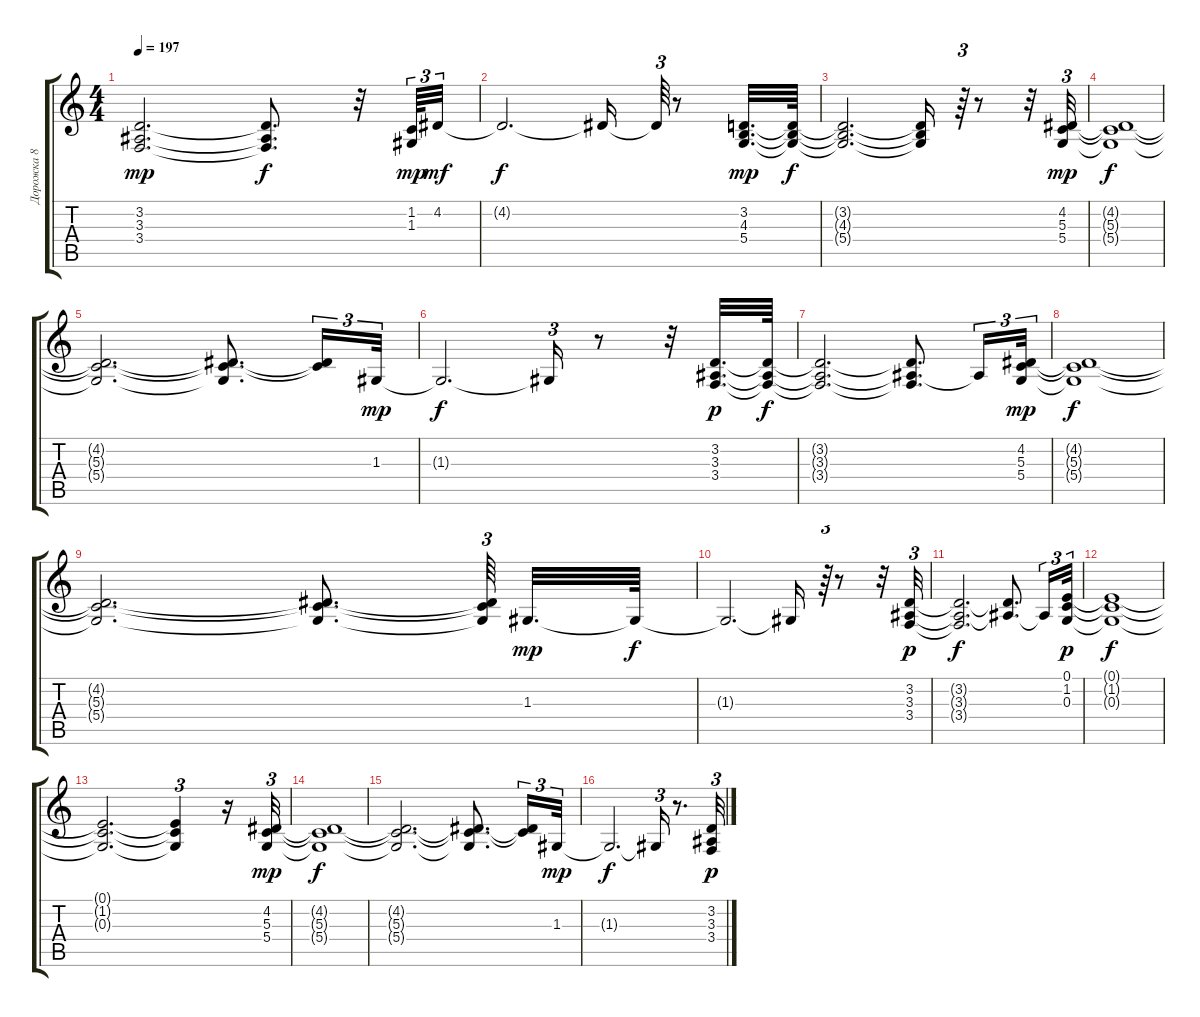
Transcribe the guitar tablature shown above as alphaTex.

\track ("Дорожка 8" "Дорожка 8") {instrument pad2warm}
\staff {score tabs}
\tuning (E4 B3 G3 D3 A2 E2) {hide}
\ts (4 4)
\tempo 197
\clef g2
\ks c
(3.2 3.3 3.4).2{d dy mp} (3.2{t} 3.3{t} 3.4{t}).8{d dy f} r.32 (1.2 1.3).64{tu (3 2) dy mp} 4.2.32{tu (3 2) dy mf} |
4.2{t}.2{d dy f} 4.2{t}.16 4.2{t}.64{tu (3 2)} r.8 (3.2 4.3 5.4).32{d dy mp} (3.2{t} 4.3{t} 5.4{t}).64{dy f} |
(3.2{t} 4.3{t} 5.4{t}).2{d} (3.2{t} 4.3{t} 5.4{t}).16 r.64{tu (3 2)} r.8 r.32 (4.2 5.3 5.4).32{tu (3 2) dy mp} |
(4.2{t} 5.3{t} 5.4{t}).1{dy f} |
(4.2{t} 5.3{t} 5.4{t}).2{d} (4.2{t} 5.3{t} 5.4{t}).8{d} (4.2{t} 5.3{t}).16{tu (3 2)} 1.3.32{tu (3 2) dy mp} |
1.3{t}.2{d dy f} 1.3{t}.16{tu (3 2)} r.8 r.32 (3.2 3.3 3.4).32{d dy p} (3.2{t} 3.3{t} 3.4{t}).64{dy f} |
(3.2{t} 3.3{t} 3.4{t}).2{d} (3.2{t} 3.3{t} 3.4{t}).8{d} 3.3{t}.16{tu (3 2)} (4.2 5.3 5.4).32{tu (3 2) dy mp} |
(4.2{t} 5.3{t} 5.4{t}).1{dy f} |
(4.2{t} 5.3{t} 5.4{t}).2{d} (4.2{t} 5.3{t} 5.4{t}).8{d} (4.2{t} 5.3{t} 5.4{t}).64{tu (3 2) beam splitsecondary} 1.3.32{d dy mp} 1.3{t}.64{dy f} |
1.3{t}.2{d} 1.3{t}.16 r.64{tu (3 2)} r.8 r.32 (3.2 3.3 3.4).32{tu (3 2) dy p} |
(3.2{t} 3.3{t} 3.4{t}).2{d dy f} (3.2{t} 3.3{t}).8{d} 3.3{t}.16{tu (3 2)} (0.1 1.2 0.3).32{tu (3 2) dy p} |
(0.1{t} 1.2{t} 0.3{t}).1{dy f} |
(0.1{t} 1.2{t} 0.3{t}).2{d} (0.1{t} 1.2{t} 0.3{t}).4{tu (3 2)} r.16 (4.2 5.3 5.4).32{tu (3 2) dy mp} |
(4.2{t} 5.3{t} 5.4{t}).1{dy f} |
(4.2{t} 5.3{t} 5.4{t}).2{d} (4.2{t} 5.3{t} 5.4{t}).8{d} (4.2{t} 5.3{t}).16{tu (3 2)} 1.3.32{tu (3 2) dy mp} |
1.3{t}.2{d dy f} 1.3{t}.16{tu (3 2)} r.8{d} (3.2 3.3 3.4).32{tu (3 2) dy p}
